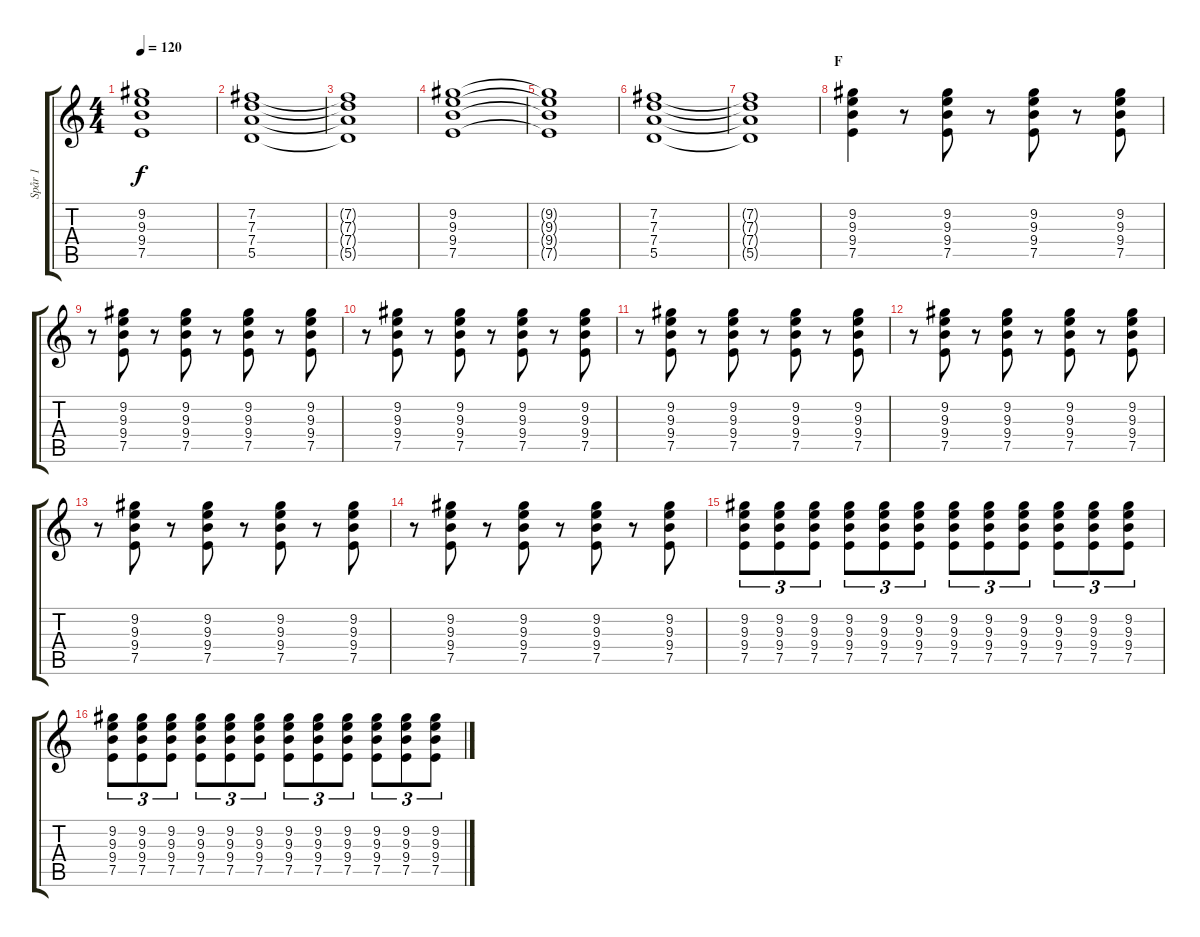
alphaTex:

\track ("Spår 1" "Spår 1") {instrument distortionguitar}
\staff {score tabs}
\tuning (E4 B3 G3 D3 A2 E2) {hide}
\ts (4 4)
\tempo 120
\clef g2
\ks c
(9.2{t} 9.3{t} 9.4{t} 7.5{t}).1{dy f} |
(7.2 7.3 7.4 5.5).1 |
(7.2{t} 7.3{t} 7.4{t} 5.5{t}).1 |
(9.2 9.3 9.4 7.5).1 |
(9.2{t} 9.3{t} 9.4{t} 7.5{t}).1 |
(7.2 7.3 7.4 5.5).1 |
(7.2{t} 7.3{t} 7.4{t} 5.5{t}).1 |
\section ("" "F")
(9.2 9.3 9.4 7.5).4 r.8 (9.2 9.3 9.4 7.5).8 r.8 (9.2 9.3 9.4 7.5).8 r.8 (9.2 9.3 9.4 7.5).8 |
r.8 (9.2 9.3 9.4 7.5).8 r.8 (9.2 9.3 9.4 7.5).8 r.8 (9.2 9.3 9.4 7.5).8 r.8 (9.2 9.3 9.4 7.5).8 |
r.8 (9.2 9.3 9.4 7.5).8 r.8 (9.2 9.3 9.4 7.5).8 r.8 (9.2 9.3 9.4 7.5).8 r.8 (9.2 9.3 9.4 7.5).8 |
r.8 (9.2 9.3 9.4 7.5).8 r.8 (9.2 9.3 9.4 7.5).8 r.8 (9.2 9.3 9.4 7.5).8 r.8 (9.2 9.3 9.4 7.5).8 |
r.8 (9.2 9.3 9.4 7.5).8 r.8 (9.2 9.3 9.4 7.5).8 r.8 (9.2 9.3 9.4 7.5).8 r.8 (9.2 9.3 9.4 7.5).8 |
r.8 (9.2 9.3 9.4 7.5).8 r.8 (9.2 9.3 9.4 7.5).8 r.8 (9.2 9.3 9.4 7.5).8 r.8 (9.2 9.3 9.4 7.5).8 |
r.8 (9.2 9.3 9.4 7.5).8 r.8 (9.2 9.3 9.4 7.5).8 r.8 (9.2 9.3 9.4 7.5).8 r.8 (9.2 9.3 9.4 7.5).8 |
(9.2 9.3 9.4 7.5).8{tu (3 2)} (9.2 9.3 9.4 7.5).8{tu (3 2)} (9.2 9.3 9.4 7.5).8{tu (3 2)} (9.2 9.3 9.4 7.5).8{tu (3 2)} (9.2 9.3 9.4 7.5).8{tu (3 2)} (9.2 9.3 9.4 7.5).8{tu (3 2)} (9.2 9.3 9.4 7.5).8{tu (3 2)} (9.2 9.3 9.4 7.5).8{tu (3 2)} (9.2 9.3 9.4 7.5).8{tu (3 2)} (9.2 9.3 9.4 7.5).8{tu (3 2)} (9.2 9.3 9.4 7.5).8{tu (3 2)} (9.2 9.3 9.4 7.5).8{tu (3 2)} |
(9.2 9.3 9.4 7.5).8{tu (3 2)} (9.2 9.3 9.4 7.5).8{tu (3 2)} (9.2 9.3 9.4 7.5).8{tu (3 2)} (9.2 9.3 9.4 7.5).8{tu (3 2)} (9.2 9.3 9.4 7.5).8{tu (3 2)} (9.2 9.3 9.4 7.5).8{tu (3 2)} (9.2 9.3 9.4 7.5).8{tu (3 2)} (9.2 9.3 9.4 7.5).8{tu (3 2)} (9.2 9.3 9.4 7.5).8{tu (3 2)} (9.2 9.3 9.4 7.5).8{tu (3 2)} (9.2 9.3 9.4 7.5).8{tu (3 2)} (9.2 9.3 9.4 7.5).8{tu (3 2)}
